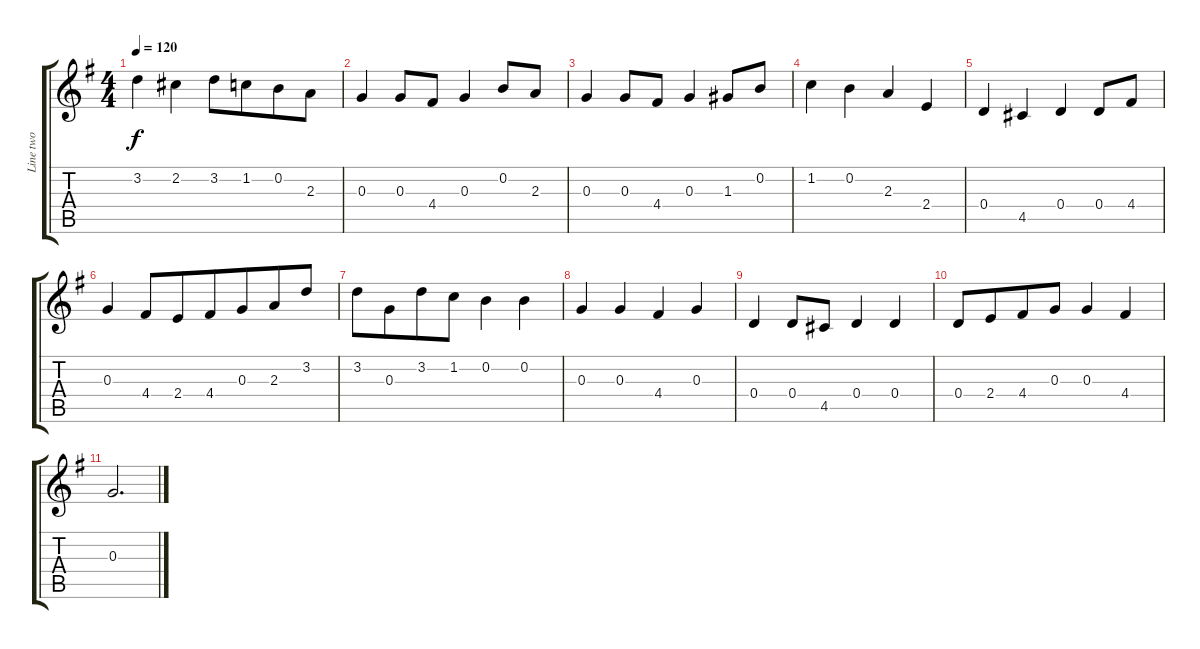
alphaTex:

\track ("Line two" "Line two") {instrument acousticguitarsteel}
\staff {score tabs}
\tuning (E4 B3 G3 D3 A2 E2) {hide}
\ts (4 4)
\tempo 120
\clef g2
\ks g
3.2.4{dy f} 2.2.4 3.2.8 1.2.8{beam merge} 0.2.8 2.3.8 |
0.3.4 0.3.8 4.4.8 0.3.4 0.2.8 2.3.8 |
0.3.4 0.3.8 4.4.8 0.3.4 1.3.8 0.2.8 |
1.2.4 0.2.4 2.3.4 2.4.4 |
0.4.4{beam merge} 4.5.4 0.4.4 0.4.8 4.4.8 |
0.3.4 4.4.8{beam merge} 2.4.8{beam merge} 4.4.8 0.3.8{beam merge} 2.3.8 3.2.8 |
3.2.8 0.3.8{beam merge} 3.2.8 1.2.8 0.2.4 0.2.4 |
0.3.4 0.3.4 4.4.4 0.3.4 |
0.4.4 0.4.8 4.5.8 0.4.4 0.4.4 |
0.4.8 2.4.8{beam merge} 4.4.8 0.3.8 0.3.4 4.4.4 |
0.3.2{d}
